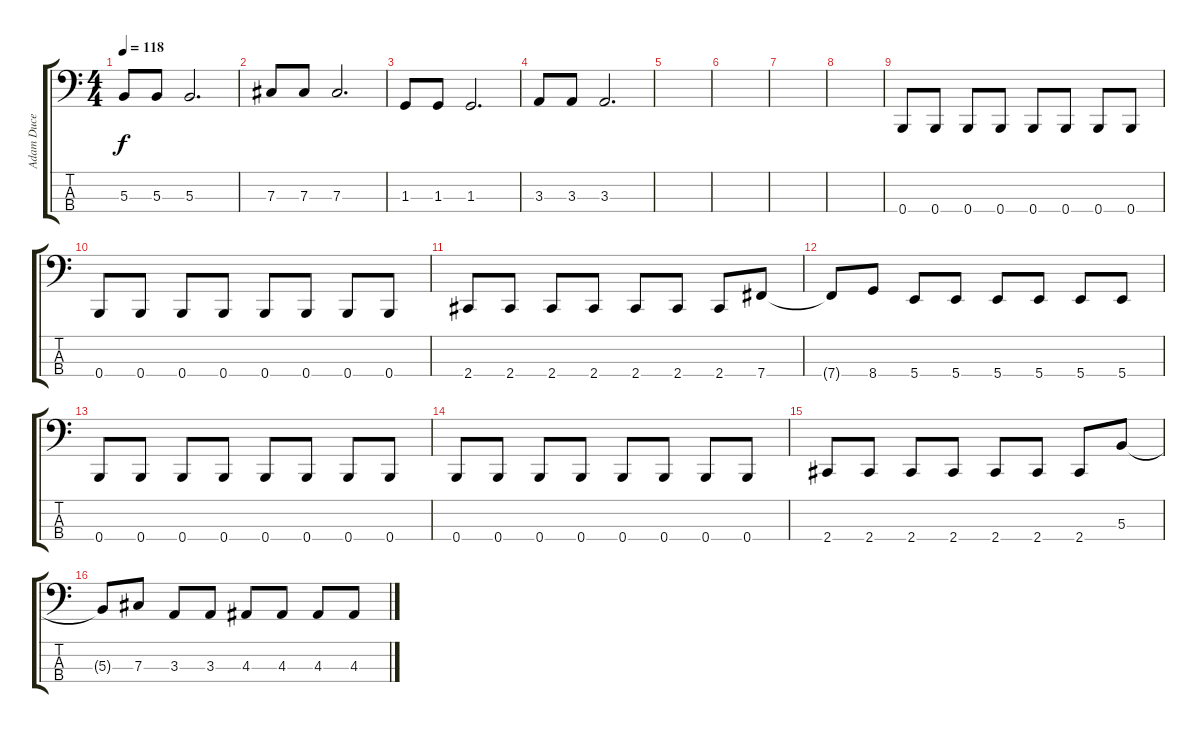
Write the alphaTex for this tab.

\track ("Adam Duce" "Adam Duce") {instrument electricbassfinger}
\staff {score tabs}
\tuning (E2 B1 Gb1 B0) {hide}
\ts (4 4)
\tempo 118
\clef f4
\ks c
5.3.8{dy f} 5.3.8 5.3.2{d} |
7.3.8 7.3.8 7.3.2{d} |
1.3.8 1.3.8 1.3.2{d} |
3.3.8 3.3.8 3.3.2{d} |
|
|
|
|
0.4.8 0.4.8 0.4.8 0.4.8 0.4.8 0.4.8 0.4.8 0.4.8 |
0.4.8 0.4.8 0.4.8 0.4.8 0.4.8 0.4.8 0.4.8 0.4.8 |
2.4.8 2.4.8 2.4.8 2.4.8 2.4.8 2.4.8 2.4.8 7.4.8 |
7.4{t}.8 8.4.8 5.4.8 5.4.8 5.4.8 5.4.8 5.4.8 5.4.8 |
0.4.8 0.4.8 0.4.8 0.4.8 0.4.8 0.4.8 0.4.8 0.4.8 |
0.4.8 0.4.8 0.4.8 0.4.8 0.4.8 0.4.8 0.4.8 0.4.8 |
2.4.8 2.4.8 2.4.8 2.4.8 2.4.8 2.4.8 2.4.8 5.3.8 |
5.3{t}.8 7.3.8 3.3.8 3.3.8 4.3.8 4.3.8 4.3.8 4.3.8
